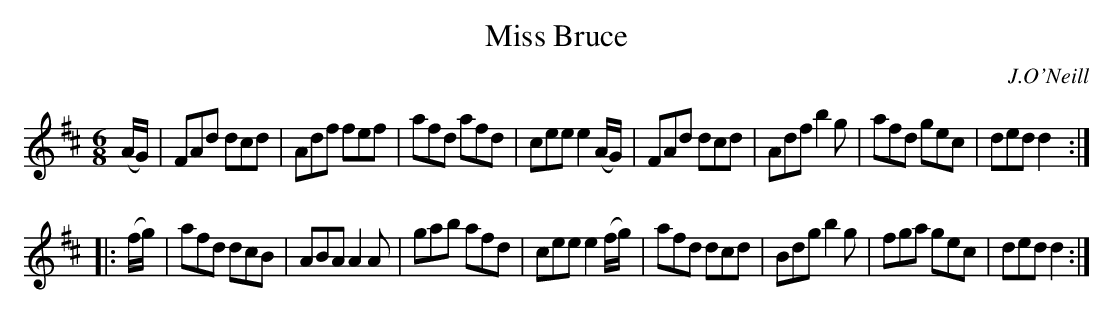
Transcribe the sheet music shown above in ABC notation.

X:1
T: Miss Bruce
O: J.O'Neill
M: 6/8
L: 1/8
K: D
(A/G/) |\
FAd dcd | Adf fef | afd afd | cee e2 (A/G/) |\
FAd dcd | Adf b2g | afd gec | ded d2 :|
|: (f/g/) |\
afd dcB | ABA A2A | gab afd | cee e2 (f/g/) |\
afd dcd | Bdg b2g | fga gec | ded d2 :|
